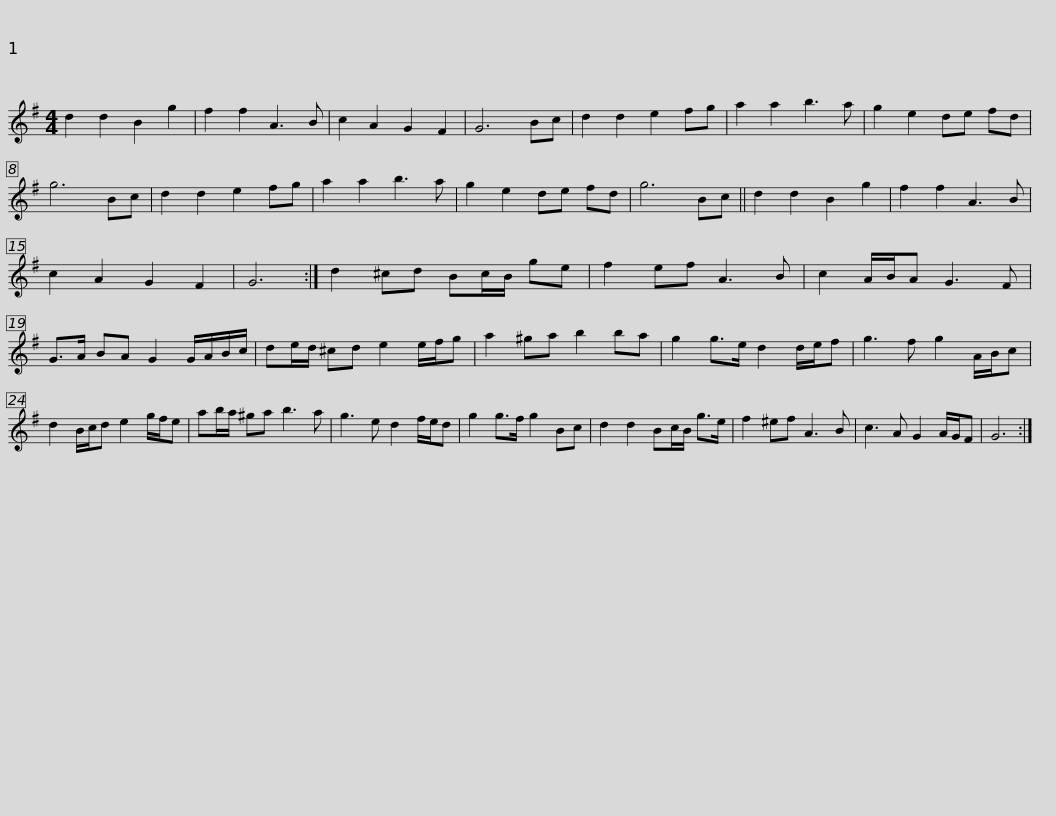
X:1
L:1/8
M:4/4
I:linebreak $
K:G
V:1 treble
V:1
 d2 d2 B2 g2 | f2 f2 A3 B | c2 A2 G2 F2 | G6 Bc | d2 d2 e2 fg | %5
 a2 a2 b3 a | g2 e2 de fd | g6 Bc | d2 d2 e2 fg |$ a2 a2 b3 a | %10
 g2 e2 de fd | g6 Bc || d2 d2 B2 g2 | f2 f2 A3 B | c2 A2 G2 F2 | %15
 G6 :| d2 ^cd Bc/B/ ge |$ f2 ef A3 B | c2 A/B/A G3 F | G>A BA G2 G/A/B/c/ | %20
 de/d/ ^cd e2 e/f/g | a2 ^ga b2 ba |$ g2 g>e d2 d/e/f | g3 f g2 A/B/c | d2 B/c/d e2 g/f/e | %25
 ab/a/ ^ga b3 a | g3 e d2 f/e/d | g2 g>f g2 Bc |$ d2 d2 Bc/B/ g>e | f2 ^ef A3 B | %30
 c3 A G2 A/G/F | G6 :| %32
